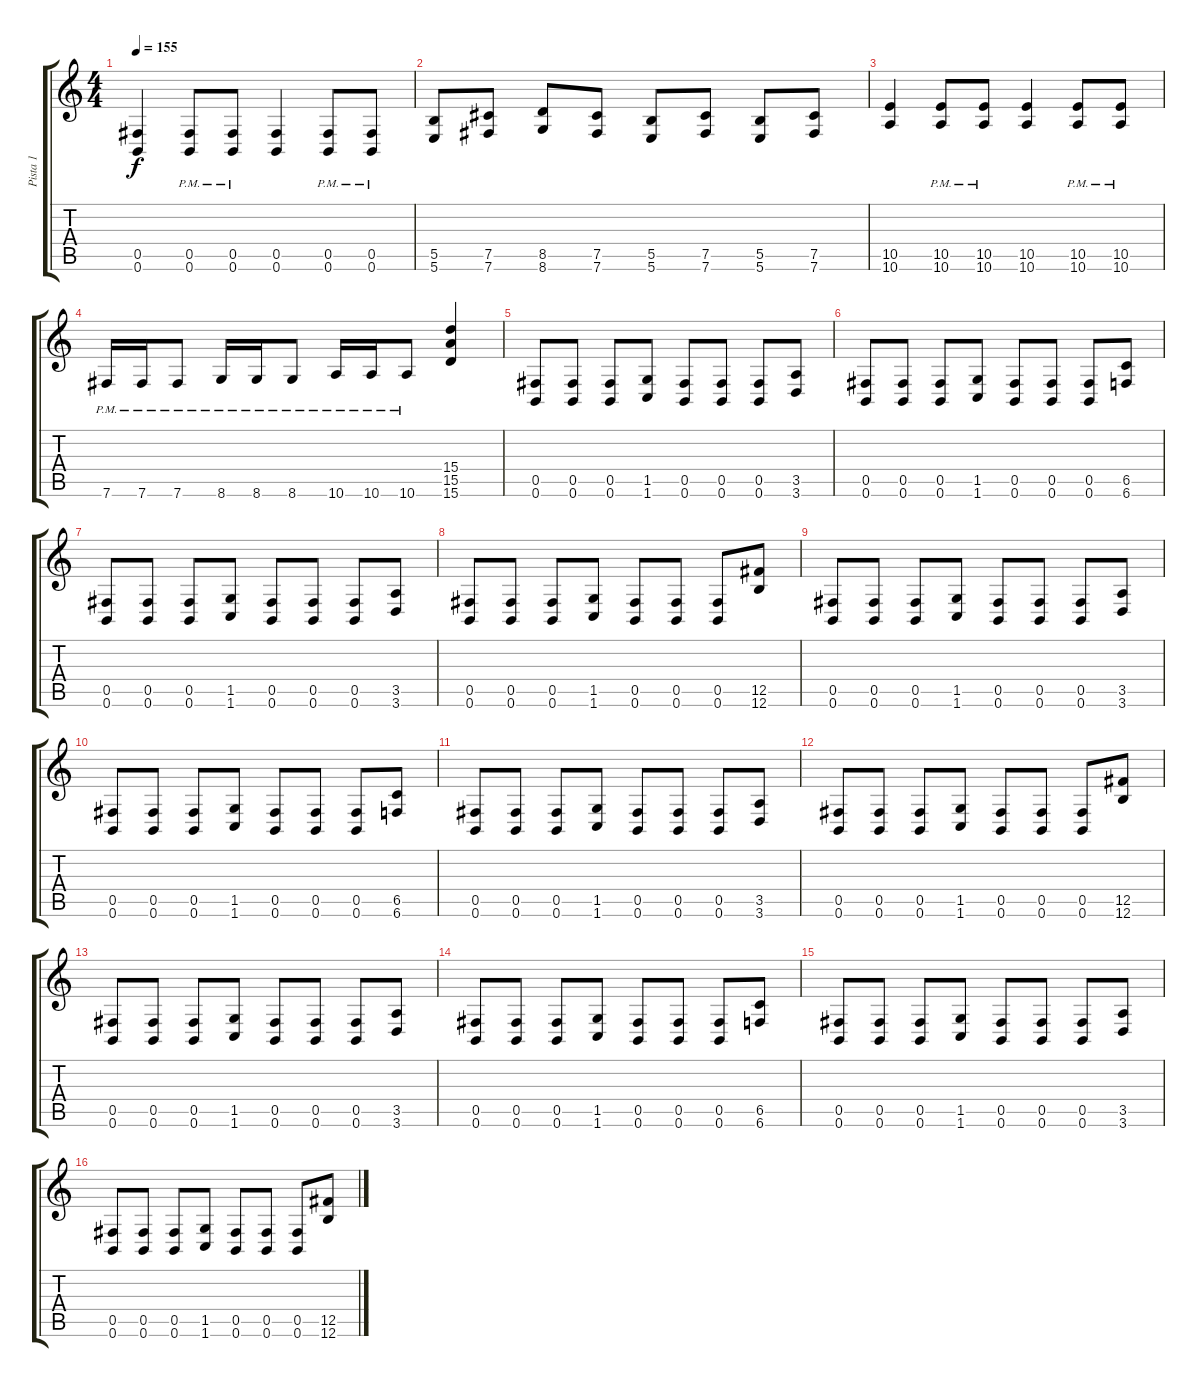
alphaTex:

\track ("Pista 1" "Pista 1") {instrument distortionguitar}
\staff {score tabs}
\tuning (Db4 Ab3 E3 B2 Gb2 B1) {hide}
\ts (4 4)
\tempo 155
\clef g2
\ks c
(0.5 0.6).4{dy f} (0.5{pm} 0.6{pm}).8 (0.5{pm} 0.6{pm}).8 (0.5 0.6).4 (0.5{pm} 0.6{pm}).8 (0.5{pm} 0.6{pm}).8 |
(5.5 5.6).8 (7.5 7.6).8 (8.5 8.6).8 (7.5 7.6).8 (5.5 5.6).8 (7.5 7.6).8 (5.5 5.6).8 (7.5 7.6).8 |
(10.5 10.6).4 (10.5{pm} 10.6{pm}).8 (10.5{pm} 10.6{pm}).8 (10.5 10.6).4 (10.5{pm} 10.6{pm}).8 (10.5{pm} 10.6{pm}).8 |
7.6{pm}.16 7.6{pm}.16 7.6{pm}.8 8.6{pm}.16 8.6{pm}.16 8.6{pm}.8 10.6{pm}.16 10.6{pm}.16 10.6{pm}.8 (15.4 15.5 15.6).4 |
(0.5 0.6).8 (0.5 0.6).8 (0.5 0.6).8 (1.5 1.6).8 (0.5 0.6).8 (0.5 0.6).8 (0.5 0.6).8 (3.5 3.6).8 |
(0.5 0.6).8 (0.5 0.6).8 (0.5 0.6).8 (1.5 1.6).8 (0.5 0.6).8 (0.5 0.6).8 (0.5 0.6).8 (6.5 6.6).8 |
(0.5 0.6).8 (0.5 0.6).8 (0.5 0.6).8 (1.5 1.6).8 (0.5 0.6).8 (0.5 0.6).8 (0.5 0.6).8 (3.5 3.6).8 |
(0.5 0.6).8 (0.5 0.6).8 (0.5 0.6).8 (1.5 1.6).8 (0.5 0.6).8 (0.5 0.6).8 (0.5 0.6).8 (12.5 12.6).8 |
(0.5 0.6).8 (0.5 0.6).8 (0.5 0.6).8 (1.5 1.6).8 (0.5 0.6).8 (0.5 0.6).8 (0.5 0.6).8 (3.5 3.6).8 |
(0.5 0.6).8 (0.5 0.6).8 (0.5 0.6).8 (1.5 1.6).8 (0.5 0.6).8 (0.5 0.6).8 (0.5 0.6).8 (6.5 6.6).8 |
(0.5 0.6).8 (0.5 0.6).8 (0.5 0.6).8 (1.5 1.6).8 (0.5 0.6).8 (0.5 0.6).8 (0.5 0.6).8 (3.5 3.6).8 |
(0.5 0.6).8 (0.5 0.6).8 (0.5 0.6).8 (1.5 1.6).8 (0.5 0.6).8 (0.5 0.6).8 (0.5 0.6).8 (12.5 12.6).8 |
(0.5 0.6).8 (0.5 0.6).8 (0.5 0.6).8 (1.5 1.6).8 (0.5 0.6).8 (0.5 0.6).8 (0.5 0.6).8 (3.5 3.6).8 |
(0.5 0.6).8 (0.5 0.6).8 (0.5 0.6).8 (1.5 1.6).8 (0.5 0.6).8 (0.5 0.6).8 (0.5 0.6).8 (6.5 6.6).8 |
(0.5 0.6).8 (0.5 0.6).8 (0.5 0.6).8 (1.5 1.6).8 (0.5 0.6).8 (0.5 0.6).8 (0.5 0.6).8 (3.5 3.6).8 |
(0.5 0.6).8 (0.5 0.6).8 (0.5 0.6).8 (1.5 1.6).8 (0.5 0.6).8 (0.5 0.6).8 (0.5 0.6).8 (12.5 12.6).8
